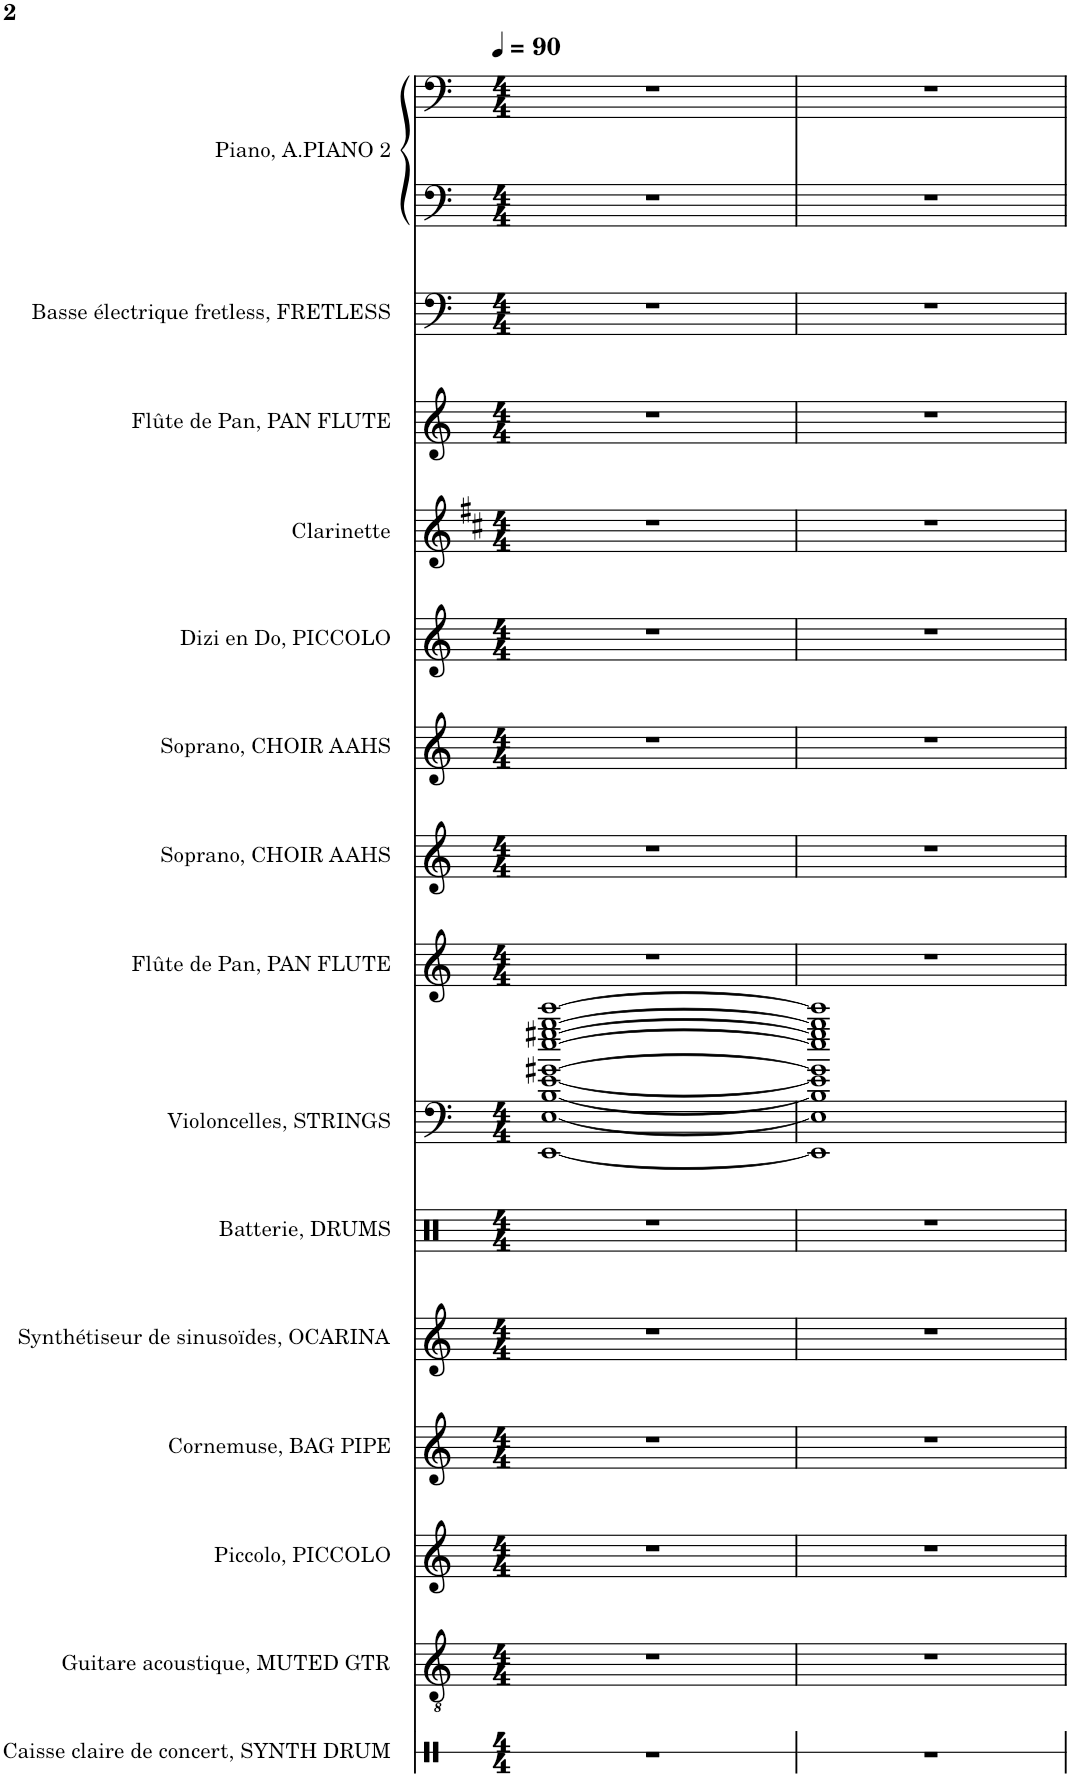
**kern	**kern	**kern	**kern	**kern	**kern	**kern	**kern	**kern	**kern	**kern	**kern	**kern	**kern	**kern	**kern
*part15	*part14	*part13	*part12	*part11	*part10	*part9	*part8	*part7	*part6	*part5	*part4	*part3	*part2	*part1	*part1
*staff16	*staff15	*staff14	*staff13	*staff12	*staff11	*staff10	*staff9	*staff8	*staff7	*staff6	*staff5	*staff4	*staff3	*staff2	*staff1
*I"Caisse claire de concert, SYNTH DRUM	*I"Guitare acoustique, MUTED GTR	*I"Piccolo, PICCOLO	*I"Cornemuse, BAG PIPE	*I"Synthétiseur de sinusoïdes, OCARINA	*I"Batterie, DRUMS	*I"Violoncelles, STRINGS	*I"Flûte de Pan, PAN FLUTE	*I"Soprano, CHOIR AAHS	*I"Soprano, CHOIR AAHS	*I"Dizi en Do, PICCOLO	*I"Clarinette	*I"Flûte de Pan, PAN FLUTE	*I"Basse électrique fretless, FRETLESS	*I"Piano, A.PIANO 2	*
*I'C.C. Con.	*I'Guit.	*I'Picc.	*I'Cnm.	*I'Synth.	*I'Bat.	*I'Vlcs	*I'Fl. Pn.	*I'S.	*I'S.	*I'Di. Do	*I'Clar.	*I'Fl. Pn.	*I'B. él. Frtl.	*I'Pia.	*
*stria1	*	*	*	*	*	*	*	*	*	*	*	*	*	*	*
*clefX	*clefGv2	*clefG2	*clefG2	*clefG2	*clefX	*clefF4	*clefG2	*clefG2	*clefG2	*clefG2	*clefG2	*clefG2	*clefF4	*clefF4	*clefF4
*	*	*Trd-7c-12	*Trd1c2	*	*	*	*	*	*	*Trd-7c-12	*Trd1c2	*	*Trd7c12	*	*
*k[]	*k[]	*k[]	*k[]	*k[]	*k[]	*k[]	*k[]	*k[]	*k[]	*k[]	*k[f#c#]	*k[]	*k[]	*k[]	*k[]
*M4/4	*M4/4	*M4/4	*M4/4	*M4/4	*M4/4	*M4/4	*M4/4	*M4/4	*M4/4	*M4/4	*M4/4	*M4/4	*M4/4	*M4/4	*M4/4
*MM90	*MM90	*MM90	*MM90	*MM90	*MM90	*MM90	*MM90	*MM90	*MM90	*MM90	*MM90	*MM90	*MM90	*MM90	*MM90
=1	=1	=1	=1	=1	=1	=1	=1	=1	=1	=1	=1	=1	=1	=1	=1
1r	1r	1r	1r	1r	1r	[1EE [1E [1B [1e [1g#X [1ee [1gg#X [1bb [1eee	1r	1r	1r	1r	1r	1r	1r	1r	1r
=2	=2	=2	=2	=2	=2	=2	=2	=2	=2	=2	=2	=2	=2	=2	=2
1r	1r	1r	1r	1r	1r	1EE] 1E] 1B] 1e] 1g#] 1ee] 1gg#] 1bb] 1eee]	1r	1r	1r	1r	1r	1r	1r	1r	1r
=	=	=	=	=	=	=	=	=	=	=	=	=	=	=	=
*-	*-	*-	*-	*-	*-	*-	*-	*-	*-	*-	*-	*-	*-	*-	*-
